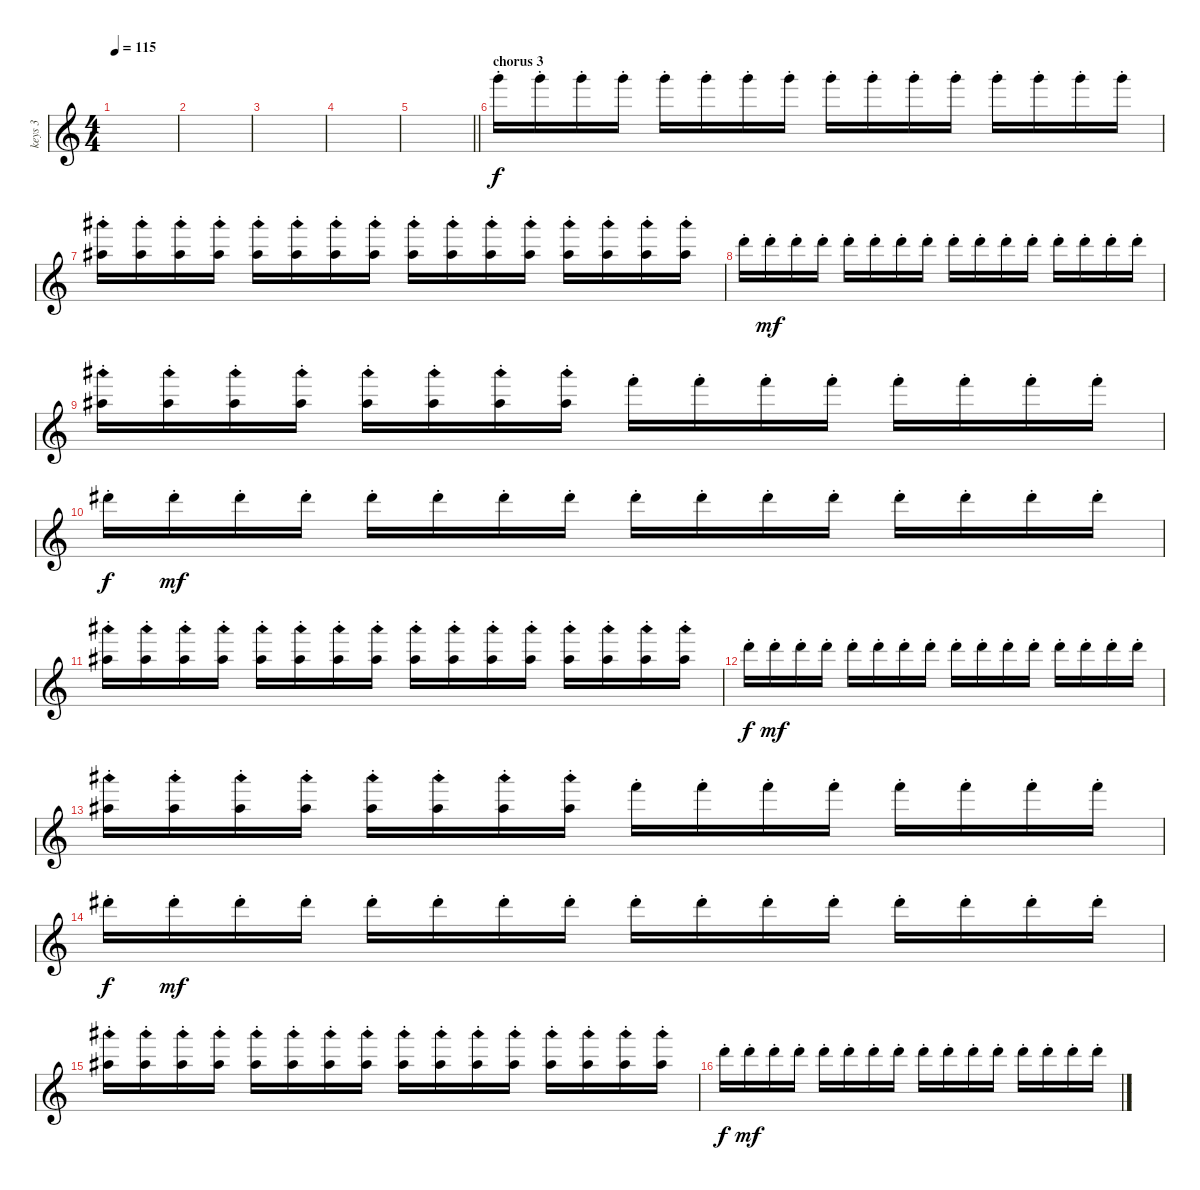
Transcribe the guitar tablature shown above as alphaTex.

\track ("keys 3" "keys 3") {instrument lead1square}
\staff {score}
\tuning (E4 B3 G3 D3 A2 E2) {hide}
\ts (4 4)
\tempo 115
\clef g2
\ks c
|
|
|
|
\barLineRight lightlight
|
\section ("" "chorus 3")
27.1{st}.16 27.1{st}.16 27.1{st}.16 27.1{st}.16 27.1{st}.16 27.1{st}.16 27.1{st}.16 27.1{st}.16 27.1{st}.16 27.1{st}.16 27.1{st}.16 27.1{st}.16 27.1{st}.16 27.1{st}.16 27.1{st}.16 27.1{st}.16 |
18.1{ah 12 st}.16 18.1{ah 12 st}.16 18.1{ah 12 st}.16 18.1{ah 12 st}.16 18.1{ah 12 st}.16 18.1{ah 12 st}.16 18.1{ah 12 st}.16 18.1{ah 12 st}.16 18.1{ah 12 st}.16 18.1{ah 12 st}.16 18.1{ah 12 st}.16 18.1{ah 12 st}.16 18.1{ah 12 st}.16 18.1{ah 12 st}.16 18.1{ah 12 st}.16 18.1{ah 12 st}.16 |
22.1{st}.16{dy f} 22.1{st}.16{dy mf} 22.1{st}.16 22.1{st}.16 22.1{st}.16 22.1{st}.16 22.1{st}.16 22.1{st}.16 22.1{st}.16 22.1{st}.16 22.1{st}.16 22.1{st}.16 22.1{st}.16 22.1{st}.16 22.1{st}.16 22.1{st}.16 |
18.1{ah 12 st}.16 18.1{ah 12 st}.16 18.1{ah 12 st}.16 18.1{ah 12 st}.16 18.1{ah 12 st}.16 18.1{ah 12 st}.16 18.1{ah 12 st}.16 18.1{ah 12 st}.16 25.1{st}.16 25.1{st}.16 25.1{st}.16 25.1{st}.16 25.1{st}.16 25.1{st}.16 25.1{st}.16 25.1{st}.16 |
23.1{st}.16{dy f} 23.1{st}.16{dy mf} 23.1{st}.16 23.1{st}.16 23.1{st}.16 23.1{st}.16 23.1{st}.16 23.1{st}.16 23.1{st}.16 23.1{st}.16 23.1{st}.16 23.1{st}.16 23.1{st}.16 23.1{st}.16 23.1{st}.16 23.1{st}.16 |
18.1{ah 12 st}.16 18.1{ah 12 st}.16 18.1{ah 12 st}.16 18.1{ah 12 st}.16 18.1{ah 12 st}.16 18.1{ah 12 st}.16 18.1{ah 12 st}.16 18.1{ah 12 st}.16 18.1{ah 12 st}.16 18.1{ah 12 st}.16 18.1{ah 12 st}.16 18.1{ah 12 st}.16 18.1{ah 12 st}.16 18.1{ah 12 st}.16 18.1{ah 12 st}.16 18.1{ah 12 st}.16 |
22.1{st}.16{dy f} 22.1{st}.16{dy mf} 22.1{st}.16 22.1{st}.16 22.1{st}.16 22.1{st}.16 22.1{st}.16 22.1{st}.16 22.1{st}.16 22.1{st}.16 22.1{st}.16 22.1{st}.16 22.1{st}.16 22.1{st}.16 22.1{st}.16 22.1{st}.16 |
18.1{ah 12 st}.16 18.1{ah 12 st}.16 18.1{ah 12 st}.16 18.1{ah 12 st}.16 18.1{ah 12 st}.16 18.1{ah 12 st}.16 18.1{ah 12 st}.16 18.1{ah 12 st}.16 25.1{st}.16 25.1{st}.16 25.1{st}.16 25.1{st}.16 25.1{st}.16 25.1{st}.16 25.1{st}.16 25.1{st}.16 |
23.1{st}.16{dy f} 23.1{st}.16{dy mf} 23.1{st}.16 23.1{st}.16 23.1{st}.16 23.1{st}.16 23.1{st}.16 23.1{st}.16 23.1{st}.16 23.1{st}.16 23.1{st}.16 23.1{st}.16 23.1{st}.16 23.1{st}.16 23.1{st}.16 23.1{st}.16 |
18.1{ah 12 st}.16 18.1{ah 12 st}.16 18.1{ah 12 st}.16 18.1{ah 12 st}.16 18.1{ah 12 st}.16 18.1{ah 12 st}.16 18.1{ah 12 st}.16 18.1{ah 12 st}.16 18.1{ah 12 st}.16 18.1{ah 12 st}.16 18.1{ah 12 st}.16 18.1{ah 12 st}.16 18.1{ah 12 st}.16 18.1{ah 12 st}.16 18.1{ah 12 st}.16 18.1{ah 12 st}.16 |
22.1{st}.16{dy f} 22.1{st}.16{dy mf} 22.1{st}.16 22.1{st}.16 22.1{st}.16 22.1{st}.16 22.1{st}.16 22.1{st}.16 22.1{st}.16 22.1{st}.16 22.1{st}.16 22.1{st}.16 22.1{st}.16 22.1{st}.16 22.1{st}.16 22.1{st}.16
